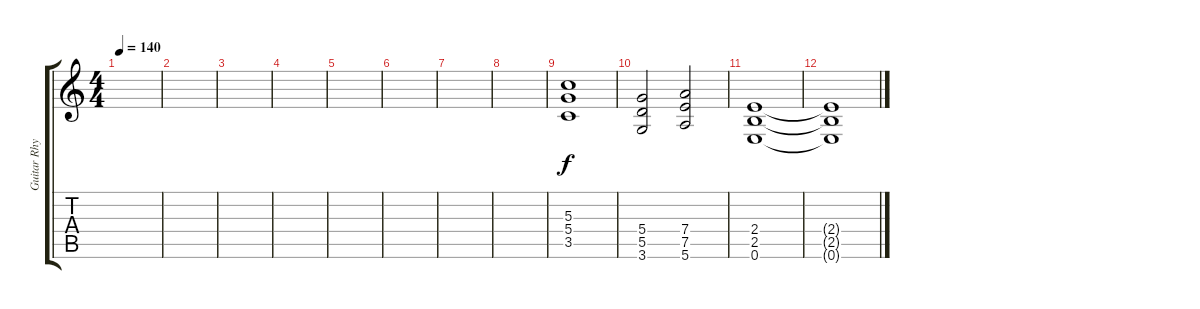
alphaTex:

\track ("Guitar Rhythm" "Guitar Rhy") {instrument distortionguitar}
\staff {score tabs}
\tuning (E4 B3 G3 D3 A2 E2) {hide}
\ts (4 4)
\tempo 140
\clef g2
\ks c
|
|
|
|
|
|
|
|
(5.3 5.4 3.5).1 |
(5.4 5.5 3.6).2 (7.4 7.5 5.6).2 |
(2.4 2.5 0.6).1 |
(2.4{t} 2.5{t} 0.6{t}).1
